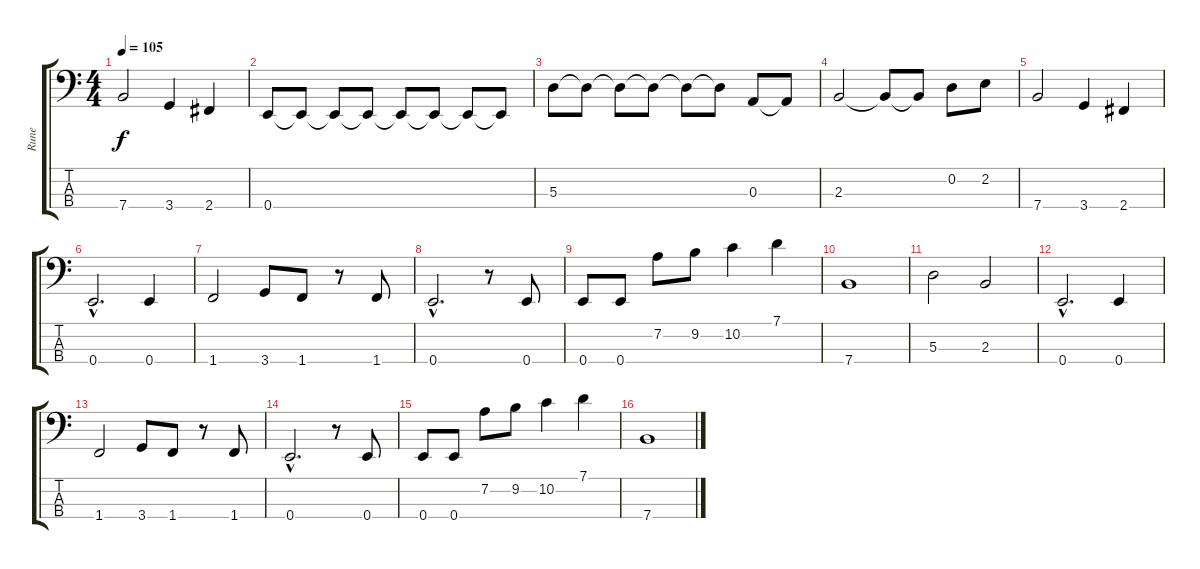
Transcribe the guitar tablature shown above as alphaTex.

\track ("Rune" "Rune") {instrument electricbassfinger}
\staff {score tabs}
\tuning (G2 D2 A1 E1) {hide}
\ts (4 4)
\tempo 105
\clef f4
\ks c
7.4.2{dy f} 3.4.4 2.4.4 |
0.4.8 0.4{t}.8 0.4{t}.8 0.4{t}.8 0.4{t}.8 0.4{t}.8 0.4{t}.8 0.4{t}.8 |
5.3.8 5.3{t}.8 5.3{t}.8 5.3{t}.8 5.3{t}.8 5.3{t}.8 0.3.8 0.3{t}.8 |
2.3.2 2.3{t}.8 2.3{t}.8 0.2.8 2.2.8 |
7.4.2 3.4.4 2.4.4 |
0.4{hac}.2{d} 0.4.4 |
1.4.2 3.4.8 1.4.8 r.8 1.4.8 |
0.4{hac}.2{d} r.8 0.4.8 |
0.4.8 0.4.8 7.2.8 9.2.8 10.2.4 7.1.4 |
7.4.1 |
5.3.2 2.3.2 |
0.4{hac}.2{d} 0.4.4 |
1.4.2 3.4.8 1.4.8 r.8 1.4.8 |
0.4{hac}.2{d} r.8 0.4.8 |
0.4.8 0.4.8 7.2.8 9.2.8 10.2.4 7.1.4 |
7.4.1
